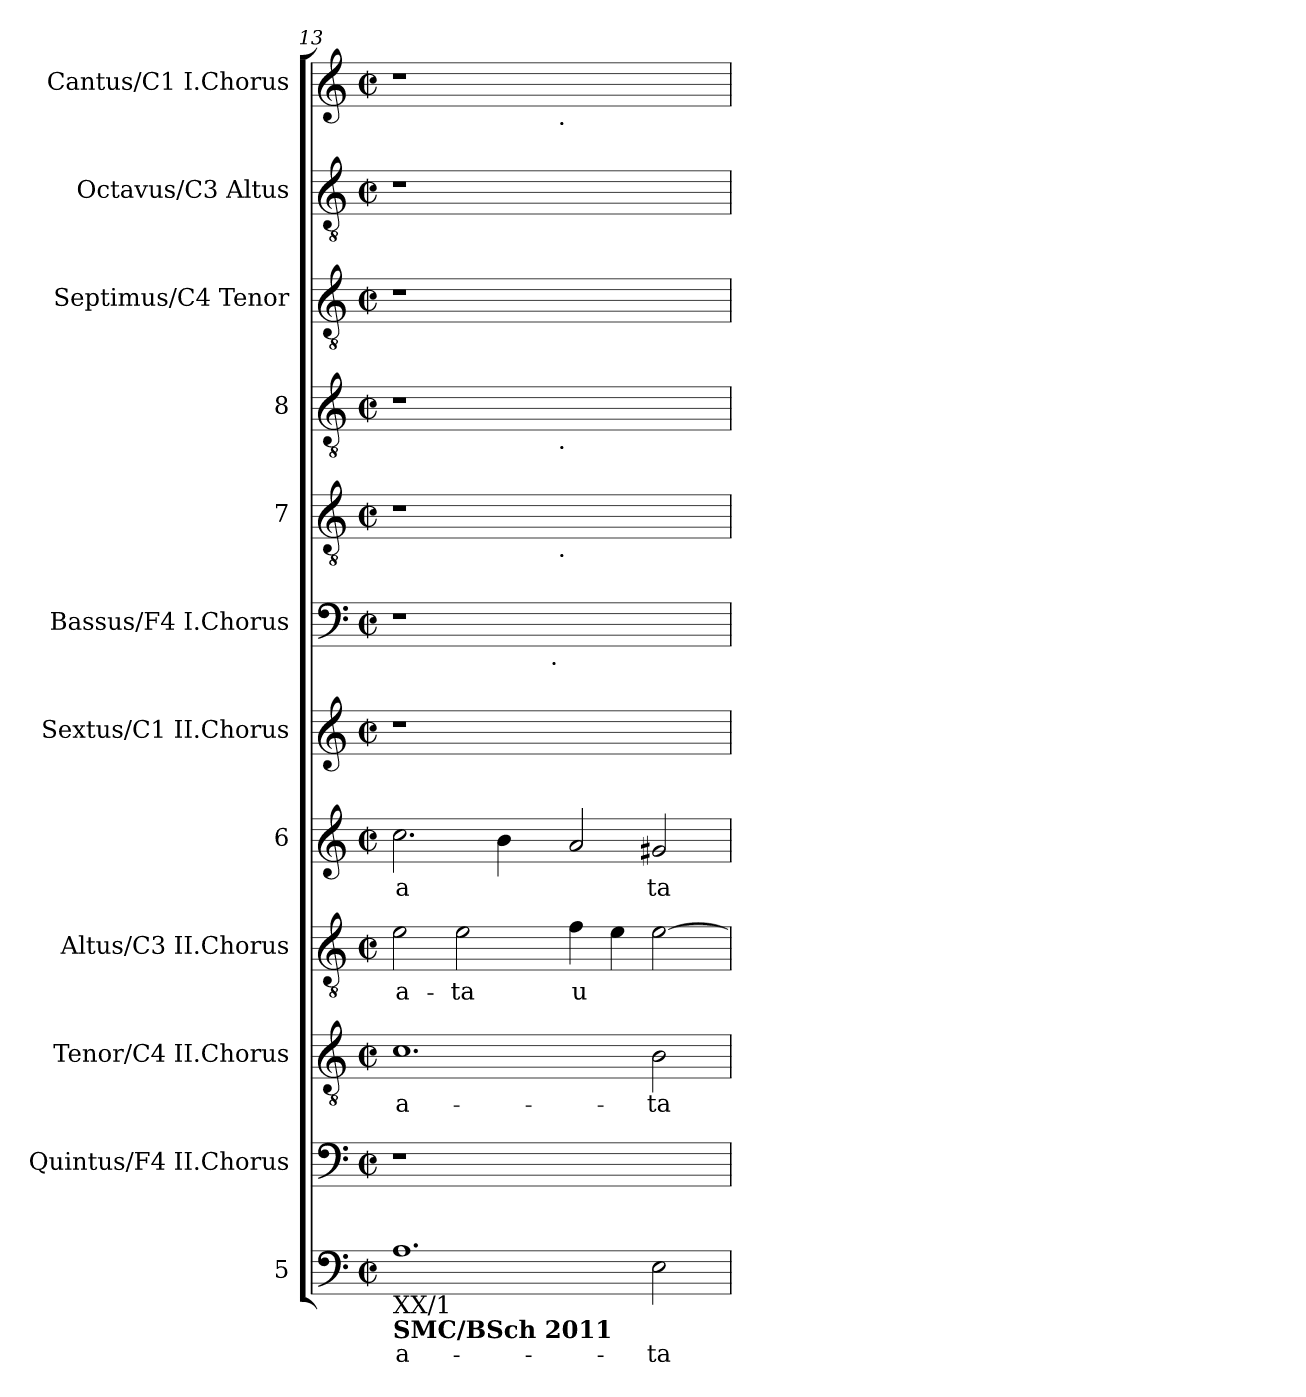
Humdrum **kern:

**kern	**text	**kern	**kern	**text	**kern	**text	**kern	**text	**kern	**kern	**kern	**kern	**kern	**kern	**kern
*part12	*part12	*part11	*part10	*part10	*part9	*part9	*part8	*part8	*part7	*part6	*part5	*part4	*part3	*part2	*part1
*staff12	*staff12	*staff11	*staff10	*staff10	*staff9	*staff9	*staff8	*staff8	*staff7	*staff6	*staff5	*staff4	*staff3	*staff2	*staff1
*I"5	*	*I"Quintus/F4  II.Chorus	*I"Tenor/C4  II.Chorus	*	*I"Altus/C3  II.Chorus	*	*I"6	*	*I"Sextus/C1  II.Chorus	*I"Bassus/F4  I.Chorus	*I"7	*I"8	*I"Septimus/C4  Tenor	*I"Octavus/C3  Altus	*I"Cantus/C1  I.Chorus
*	*	*	*I'T	*	*I'A	*	*	*	*	*I'B	*	*	*	*	*I'C
!!LO:PB:g=z
*clefF4	*	*clefF4	*clefGv2	*	*clefGv2	*	*clefG2	*	*clefG2	*clefF4	*clefGv2	*clefGv2	*clefGv2	*clefGv2	*clefG2
*k[]	*	*k[]	*k[]	*	*k[]	*	*k[]	*	*k[]	*k[]	*k[]	*k[]	*k[]	*k[]	*k[]
*C:	*	*C:	*C:	*	*C:	*	*C:	*	*C:	*C:	*C:	*C:	*C:	*C:	*C:
*M2/2	*	*M2/2	*M2/2	*	*M2/2	*	*M2/2	*	*M2/2	*M2/2	*M2/2	*M2/2	*M2/2	*M2/2	*M2/2
*met(c|)	*	*met(c|)	*met(c|)	*	*met(c|)	*	*met(c|)	*	*met(c|)	*met(c|)	*met(c|)	*met(c|)	*met(c|)	*met(c|)	*met(c|)
=13	=13	=13	=13	=13	=13	=13	=13	=13	=13	=13	=13	=13	=13	=13	=13
!LO:TX:b:t=XX/1	!	!	!	!	!	!	!	!	!	!	!	!	!	!	!
!LO:TX:b:B:t=SMC/BSch 2011	!	!	!	!	!	!	!	!	!	!	!	!	!	!	!
!	!LO:LY:b:cj	!	!	!LO:LY:b:cj	!	!LO:LY:b:cj	!	!LO:LY:b:cj	!	!	!	!	!	!	!
*	*	*	*	*	*	*	*	*	*	*^	*^	*^	*	*	*^
1.A	-a-	1r	1.c	-a-	2e\	-a-	2.cc\	-a-	1r	1r	2ryy	1r	2ryy	1r	2ryy	1r	1r	1r	2ryy
!	!	!	!	!	!	!LO:LY:b:cj	!	!	!	!	!	!	!	!	!	!	!	!	!
.	.	.	.	.	2e\	-ta	.	.	.	.	4ryy	.	4...ryy	.	4...ryy	.	.	.	4...ryy
!	!	!	!	!	!	!	!	!LO:LY:b:cj	!	!	!	!	!	!	!	!	!	!	!
.	.	.	.	.	.	.	4b\	--	.	.	8ryy	.	.	.	.	.	.	.	.
.	.	.	.	.	.	.	.	.	.	.	16ryy	.	.	.	.	.	.	.	.
.	.	.	.	.	.	.	.	.	.	.	64ryy	.	.	.	.	.	.	.	.
!	!	!	!	!	!	!	!	!	!	!	!LO:TX:b:t=.	!	!	!	!	!	!	!	!
.	.	.	.	.	.	.	.	.	.	.	1ryy	.	.	.	.	.	.	.	.
!	!	!	!	!	!	!	!	!	!	!	!	!	!	!	!	!	!	!	!LO:TX:b:t=.
!	!	!	!	!	!	!	!	!	!	!	!	!	!	!	!LO:TX:b:t=.	!	!	!	!
!	!	!	!	!	!	!	!	!	!	!	!	!	!LO:TX:b:t=.	!	!	!	!	!	!
.	.	.	.	.	.	.	.	.	.	.	.	.	1ryy	.	1ryy	.	.	.	1ryy
!	!	!	!	!	!	!LO:LY:b:cj	!	!LO:LY:b:cj	!	!	!	!	!	!	!	!	!	!	!
.	.	1ryy	.	.	4f\	u-	2a/	--	1ryy	1ryy	.	1ryy	.	1ryy	.	1ryy	1ryy	1ryy	.
!	!	!	!	!	!	!LO:LY:b:cj	!	!	!	!	!	!	!	!	!	!	!	!	!
.	.	.	.	.	4e\	--	.	.	.	.	.	.	.	.	.	.	.	.	.
!	!LO:LY:b:cj	!	!	!LO:LY:b:cj	!	!LO:LY:b:cj	!	!LO:LY:b:cj	!	!	!	!	!	!	!	!	!	!	!
2E\	-ta	.	2B\	-ta	[>2e\	--	2g#X/	-ta	.	.	.	.	.	.	.	.	.	.	.
.	.	.	.	.	.	.	.	.	.	.	32.ryy	.	.	.	.	.	.	.	.
.	.	.	.	.	.	.	.	.	.	.	.	.	32ryy	.	32ryy	.	.	.	32ryy
*	*	*	*	*	*	*	*	*	*	*v	*v	*	*	*v	*v	*	*	*v	*v
*	*	*	*	*	*	*	*	*	*	*	*v	*v	*	*	*	*
=	=	=	=	=	=	=	=	=	=	=	=	=	=	=	=
*-	*-	*-	*-	*-	*-	*-	*-	*-	*-	*-	*-	*-	*-	*-	*-
